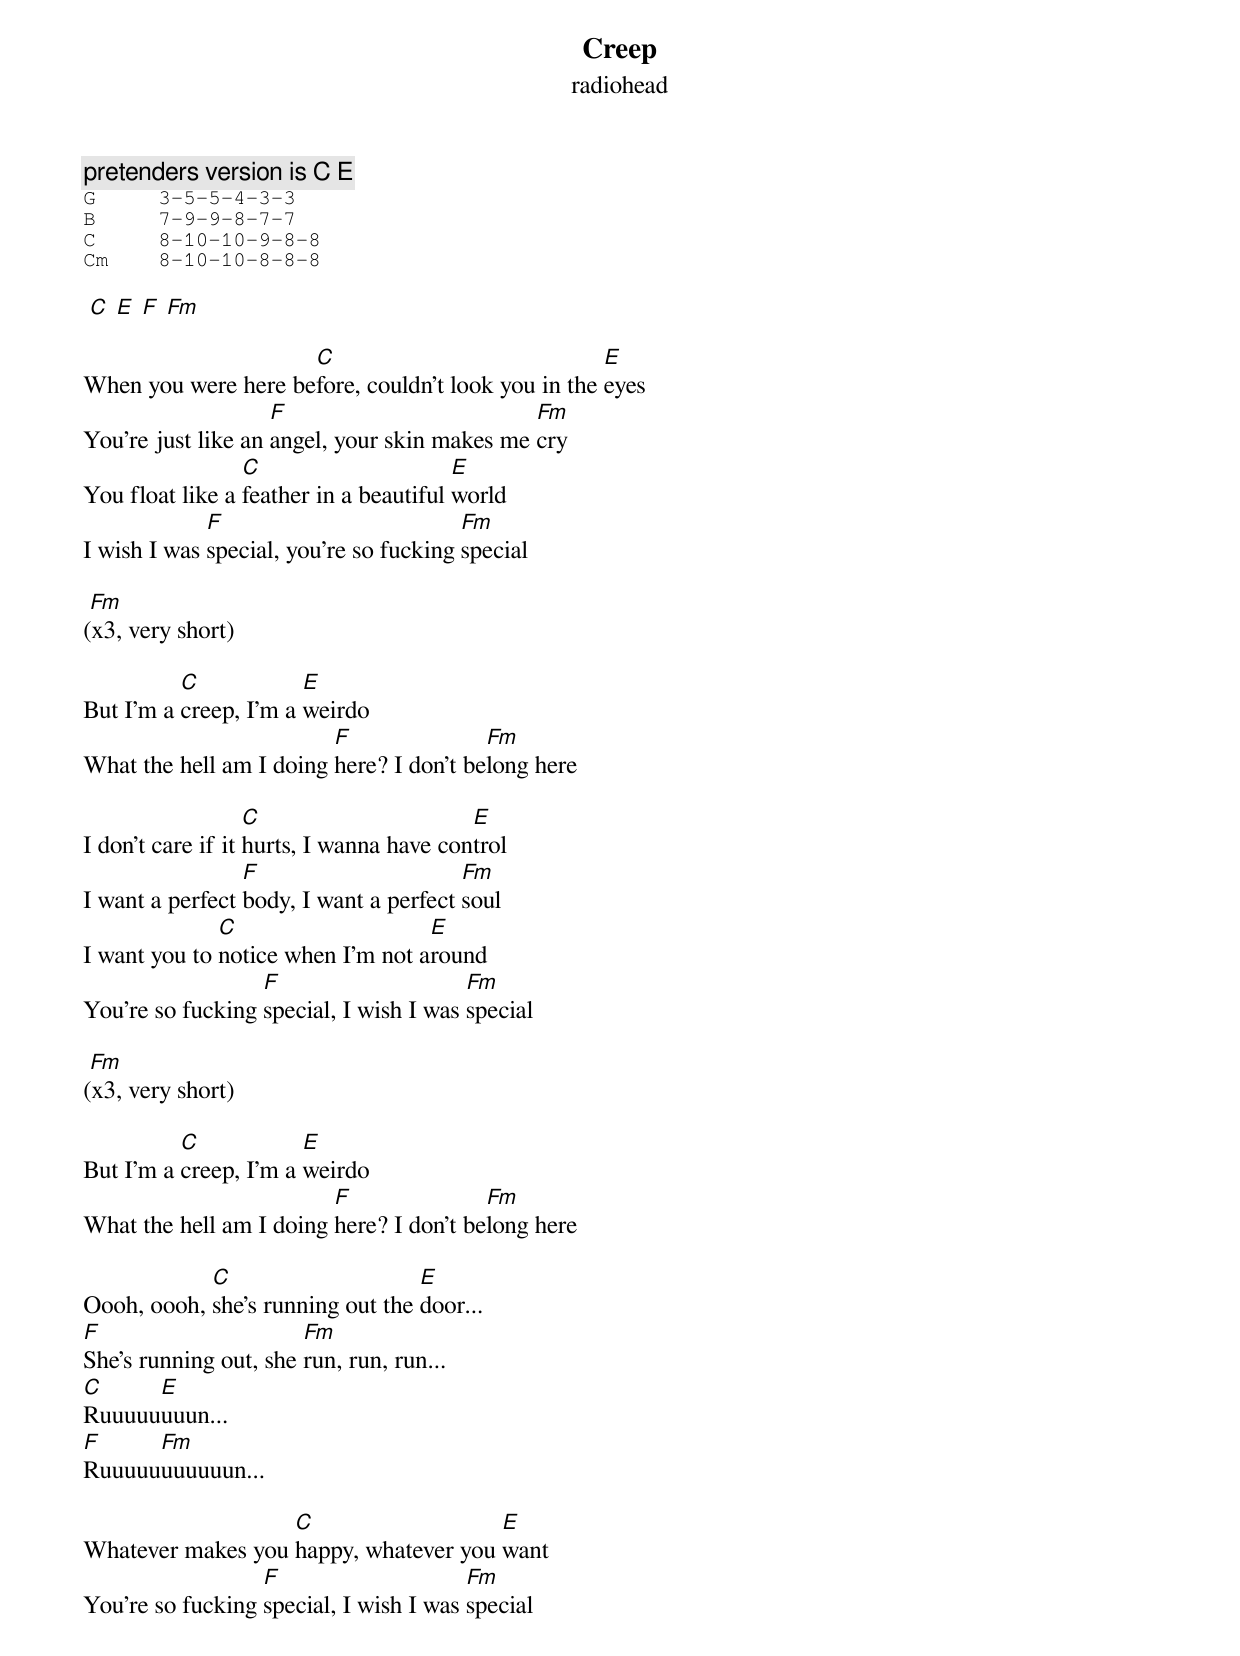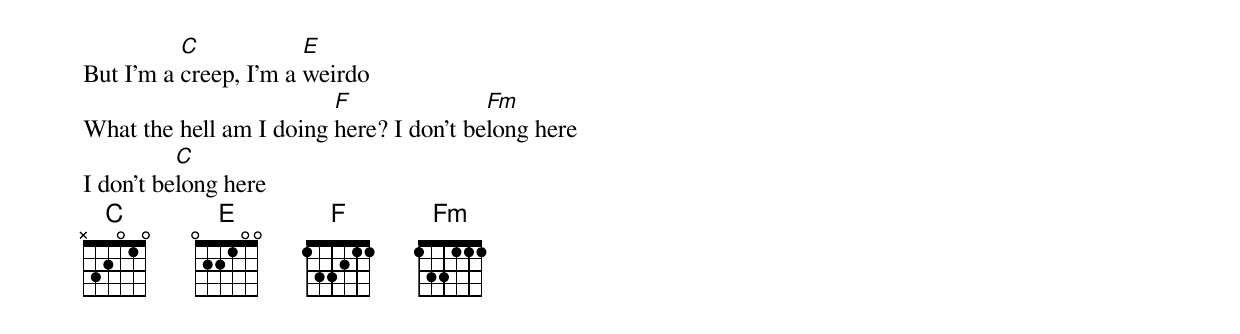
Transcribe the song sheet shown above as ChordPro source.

{title: Creep}
{subtitle: radiohead}
{c:pretenders version is C E }
{sot}
G     3-5-5-4-3-3
B     7-9-9-8-7-7
C     8-10-10-9-8-8
Cm    8-10-10-8-8-8
{eot}

 [C] [E] [F] [Fm]

When you were here be[C]fore, couldn't look you in the [E]eyes
You're just like an [F]angel, your skin makes me [Fm]cry
You float like a [C]feather in a beautiful [E]world
I wish I was [F]special, you're so fucking [Fm]special

 [Fm]
(x3, very short)

But I'm a [C]creep, I'm a [E]weirdo
What the hell am I doing [F]here? I don't be[Fm]long here

I don't care if it [C]hurts, I wanna have con[E]trol
I want a perfect [F]body, I want a perfect [Fm]soul
I want you to [C]notice when I'm not a[E]round
You're so fucking [F]special, I wish I was [Fm]special

 [Fm]
(x3, very short)

But I'm a [C]creep, I'm a [E]weirdo
What the hell am I doing [F]here? I don't be[Fm]long here

Oooh, oooh, [C]she's running out the [E]door...
[F]She's running out, she [Fm]run, run, run...
[C]Ruuuuu[E]uuun...
[F]Ruuuuu[Fm]uuuuuun...

Whatever makes you [C]happy, whatever you [E]want
You're so fucking [F]special, I wish I was [Fm]special

But I'm a [C]creep, I'm a [E]weirdo
What the hell am I doing [F]here? I don't be[Fm]long here
I don't be[C]long here
